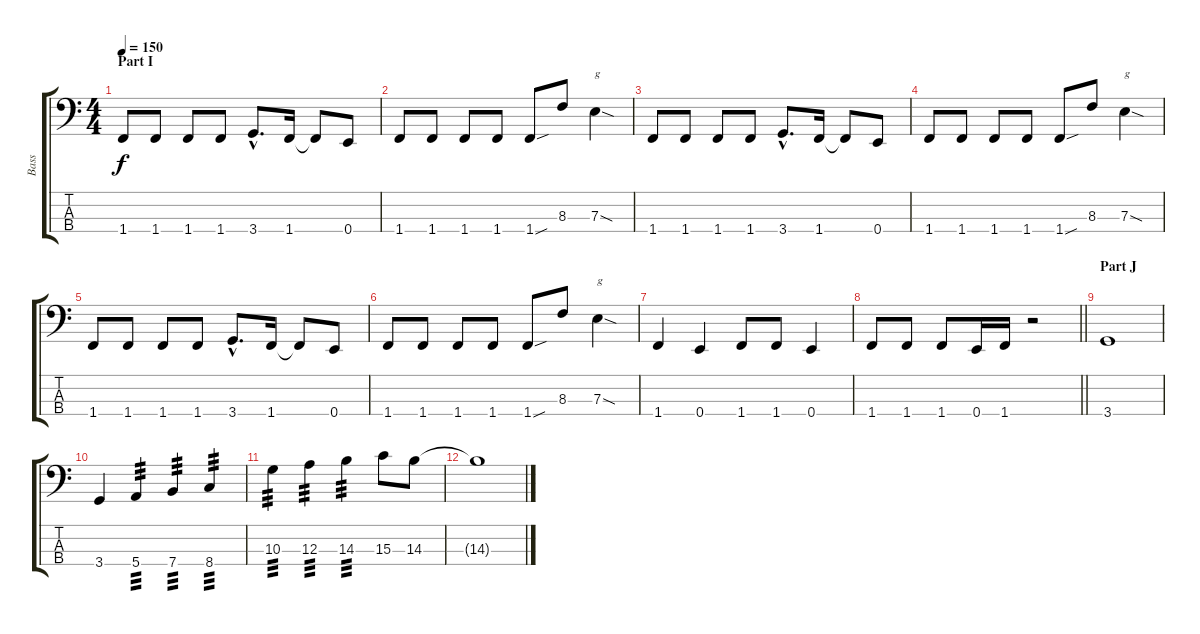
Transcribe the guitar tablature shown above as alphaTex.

\track ("Bass" "Bass") {instrument electricbasspick}
\staff {score tabs}
\tuning (G2 D2 A1 E1) {hide}
\ts (4 4)
\section ("" "Part I")
\tempo 150
\clef f4
\ks c
1.4.8{dy f} 1.4.8 1.4.8 1.4.8 3.4{hac}.8{d} 1.4.16 1.4{t}.8 0.4.8 |
1.4.8 1.4.8 1.4.8 1.4.8 1.4{sou}.8 8.3.8 7.3{sod}.4{txt "g"} |
1.4.8 1.4.8 1.4.8 1.4.8 3.4{hac}.8{d} 1.4.16 1.4{t}.8 0.4.8 |
1.4.8 1.4.8 1.4.8 1.4.8 1.4{sou}.8 8.3.8 7.3{sod}.4{txt "g"} |
1.4.8 1.4.8 1.4.8 1.4.8 3.4{hac}.8{d} 1.4.16 1.4{t}.8 0.4.8 |
1.4.8 1.4.8 1.4.8 1.4.8 1.4{sou}.8 8.3.8 7.3{sod}.4{txt "g"} |
1.4.4 0.4.4 1.4.8 1.4.8 0.4.4 |
\barLineRight lightlight
1.4.8 1.4.8 1.4.8 0.4.16 1.4.16 r.2 |
\section ("" "Part J")
3.4.1 |
3.4.4 5.4.4{tp 3} 7.4.4{tp 3} 8.4.4{tp 3} |
10.3.4{tp 3} 12.3.4{tp 3} 14.3.4{tp 3} 15.3.8 14.3.8 |
14.3{t}.1
